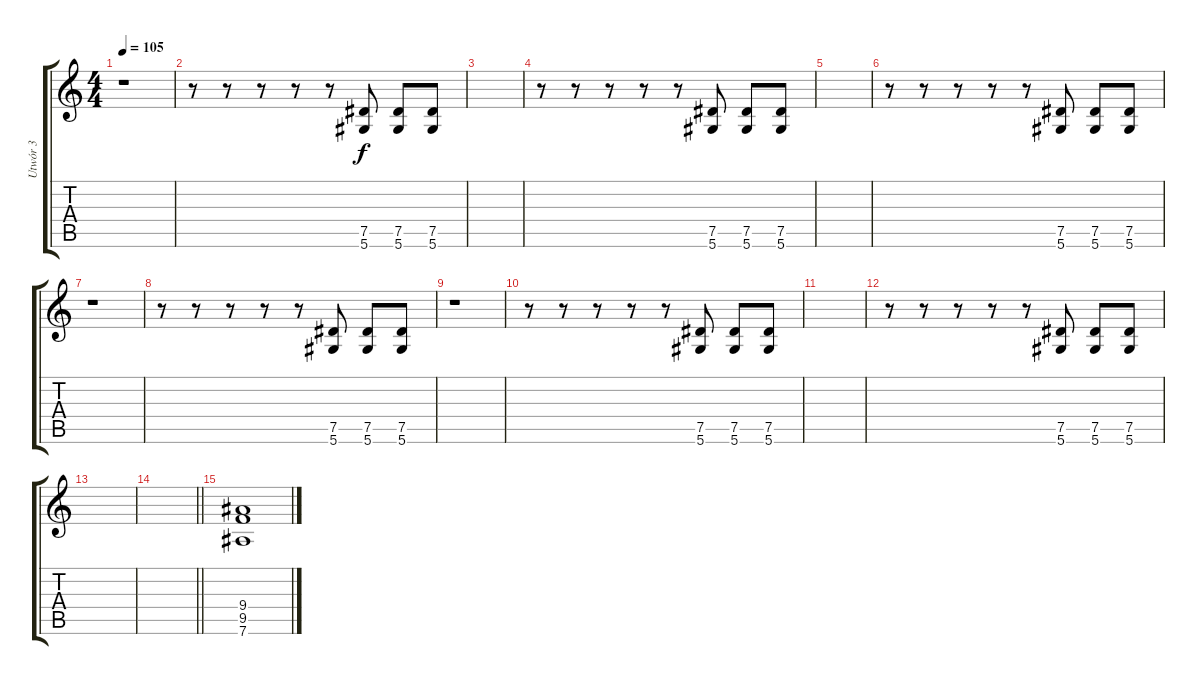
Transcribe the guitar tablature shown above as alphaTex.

\track ("Utwór 3" "Utwór 3") {instrument distortionguitar}
\staff {score tabs}
\tuning (Eb4 Bb3 Gb3 Db3 Ab2 Eb2) {hide}
\ts (4 4)
\tempo 105
\clef g2
\ks c
r.1{dy f} |
r.8 r.8 r.8 r.8 r.8 (7.5 5.6).8 (7.5 5.6).8 (7.5 5.6).8 |
|
r.8 r.8 r.8 r.8 r.8 (7.5 5.6).8 (7.5 5.6).8 (7.5 5.6).8 |
|
r.8 r.8 r.8 r.8 r.8 (7.5 5.6).8 (7.5 5.6).8 (7.5 5.6).8 |
r.1 |
r.8 r.8 r.8 r.8 r.8 (7.5 5.6).8 (7.5 5.6).8 (7.5 5.6).8 |
r.1 |
r.8 r.8 r.8 r.8 r.8 (7.5 5.6).8 (7.5 5.6).8 (7.5 5.6).8 |
|
r.8 r.8 r.8 r.8 r.8 (7.5 5.6).8 (7.5 5.6).8 (7.5 5.6).8 |
|
\barLineRight lightlight
|
(9.4 9.5 7.6).1
